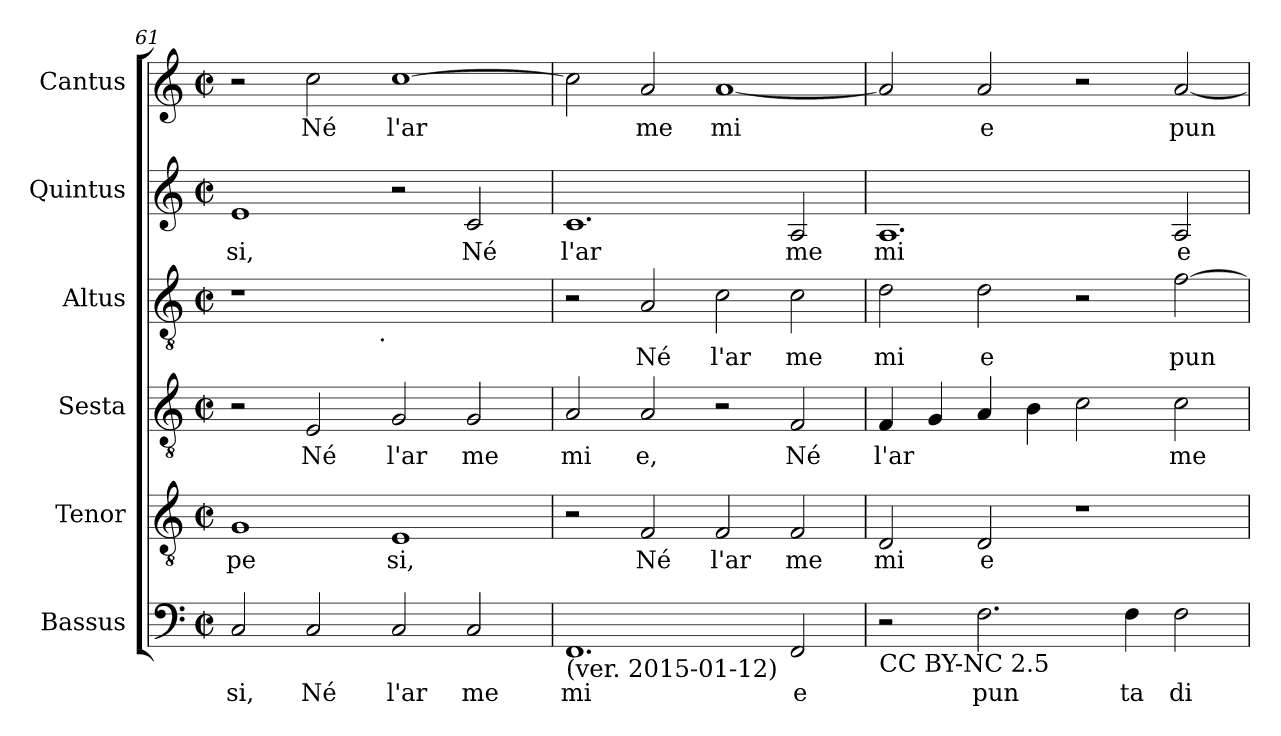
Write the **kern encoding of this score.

**kern	**text	**kern	**text	**kern	**text	**kern	**text	**kern	**text	**kern	**text
*part6	*part6	*part5	*part5	*part4	*part4	*part3	*part3	*part2	*part2	*part1	*part1
*staff6	*staff6	*staff5	*staff5	*staff4	*staff4	*staff3	*staff3	*staff2	*staff2	*staff1	*staff1
*I"Bassus	*	*I"Tenor	*	*I"Sesta	*	*I"Altus	*	*I"Quintus	*	*I"Cantus	*
*I'Bassus	*	*I'Tenor	*	*I'Sesta	*	*I'Altus	*	*I'Quintus	*	*I'Cantus	*
*clefF4	*	*clefGv2	*	*clefGv2	*	*clefGv2	*	*clefG2	*	*clefG2	*
*k[]	*	*k[]	*	*k[]	*	*k[]	*	*k[]	*	*k[]	*
*C:	*	*C:	*	*C:	*	*C:	*	*C:	*	*C:	*
*M2/2	*	*M2/2	*	*M2/2	*	*M2/2	*	*M2/2	*	*M2/2	*
*met(c|)	*	*met(c|)	*	*met(c|)	*	*met(c|)	*	*met(c|)	*	*met(c|)	*
=61	=61	=61	=61	=61	=61	=61	=61	=61	=61	=61	=61
!	!LO:LY:b	!	!LO:LY:b:cj	!	!	!	!	!	!LO:LY:b:cj	!	!
*	*	*	*	*	*	*^	*	*	*	*	*
2C/	si,	1G	pe	2r	.	1r	2ryy	.	1e	si,	2r	.
!	!LO:LY:b	!	!	!	!LO:LY:b:cj	!	!	!	!	!	!	!LO:LY:b:cj
2C/	Né	.	.	2E/	Né	.	4...ryy	.	.	.	2cc\	Né
!	!	!	!	!	!	!	!LO:TX:b:t=.	!	!	!	!	!
.	.	.	.	.	.	.	1ryy	.	.	.	.	.
!	!LO:LY:b	!	!LO:LY:b:cj	!	!LO:LY:b:cj	!	!	!	!	!	!	!LO:LY:b:cj
2C/	l'ar	1E	si,	2G/	l'ar	1ryy	.	.	2r	.	[>1cc	l'ar
!	!LO:LY:b	!	!	!	!LO:LY:b:cj	!	!	!	!	!LO:LY:b:cj	!	!
2C/	me	.	.	2G/	me	.	.	.	2c/	Né	.	.
.	.	.	.	.	.	.	32ryy	.	.	.	.	.
=62	=62	=62	=62	=62	=62	=62	=62	=62	=62	=62	=62	=62
!LO:TX:b:t=(ver. 2015-01-12)	!	!	!	!	!	!	!	!	!	!	!	!
!	!LO:LY:b	!	!	!	!LO:LY:b:cj	!	!	!	!	!LO:LY:b:cj	!	!LO:LY:b:cj
*	*	*	*	*	*	*v	*v	*	*	*	*	*
1.FF	mi	2r	.	2A/	mi	2r	.	1.c	l'ar	2cc\]	.
!	!	!	!LO:LY:b:cj	!	!LO:LY:b:cj	!	!LO:LY:b:cj	!	!	!	!LO:LY:b:cj
.	.	2F/	Né	2A/	e,	2A/	Né	.	.	2a/	me
!	!	!	!LO:LY:b:cj	!	!	!	!LO:LY:b:cj	!	!	!	!LO:LY:b:cj
.	.	2F/	l'ar	2r	.	2c\	l'ar	.	.	[<1a	mi
!	!LO:LY:b	!	!LO:LY:b:cj	!	!LO:LY:b:cj	!	!LO:LY:b:cj	!	!LO:LY:b:cj	!	!
2FF/	e	2F/	me	2F/	Né	2c\	me	2A/	me	.	.
=63	=63	=63	=63	=63	=63	=63	=63	=63	=63	=63	=63
!LO:TX:b:t=CC BY-NC 2.5	!	!	!	!	!	!	!	!	!	!	!
!	!	!	!LO:LY:b:cj	!	!LO:LY:b:cj	!	!LO:LY:b:cj	!	!LO:LY:b:cj	!	!LO:LY:b:cj
2r	.	2D/	mi	4F/	l'ar	2d\	mi	1.A	mi	2a/]	.
!	!	!	!	!	!LO:LY:b:cj	!	!	!	!	!	!
.	.	.	.	4G/	.	.	.	.	.	.	.
!	!LO:LY:b	!	!LO:LY:b:cj	!	!LO:LY:b:cj	!	!LO:LY:b:cj	!	!	!	!LO:LY:b:cj
2.F\	pun	2D/	e	4A/	.	2d\	e	.	.	2a/	e
!	!	!	!	!	!LO:LY:b:cj	!	!	!	!	!	!
.	.	.	.	4B\	.	.	.	.	.	.	.
!	!	!	!	!	!LO:LY:b:cj	!	!	!	!	!	!
.	.	1r	.	2c\	.	2r	.	.	.	2r	.
!	!LO:LY:b	!	!	!	!	!	!	!	!	!	!
4F\	ta	.	.	.	.	.	.	.	.	.	.
!	!LO:LY:b	!	!	!	!LO:LY:b:cj	!	!LO:LY:b:cj	!	!LO:LY:b:cj	!	!LO:LY:b:cj
2F\	di	.	.	2c\	me	[>2f\	pun	2A/	e	[>2a/	pun
=	=	=	=	=	=	=	=	=	=	=	=
*-	*-	*-	*-	*-	*-	*-	*-	*-	*-	*-	*-
